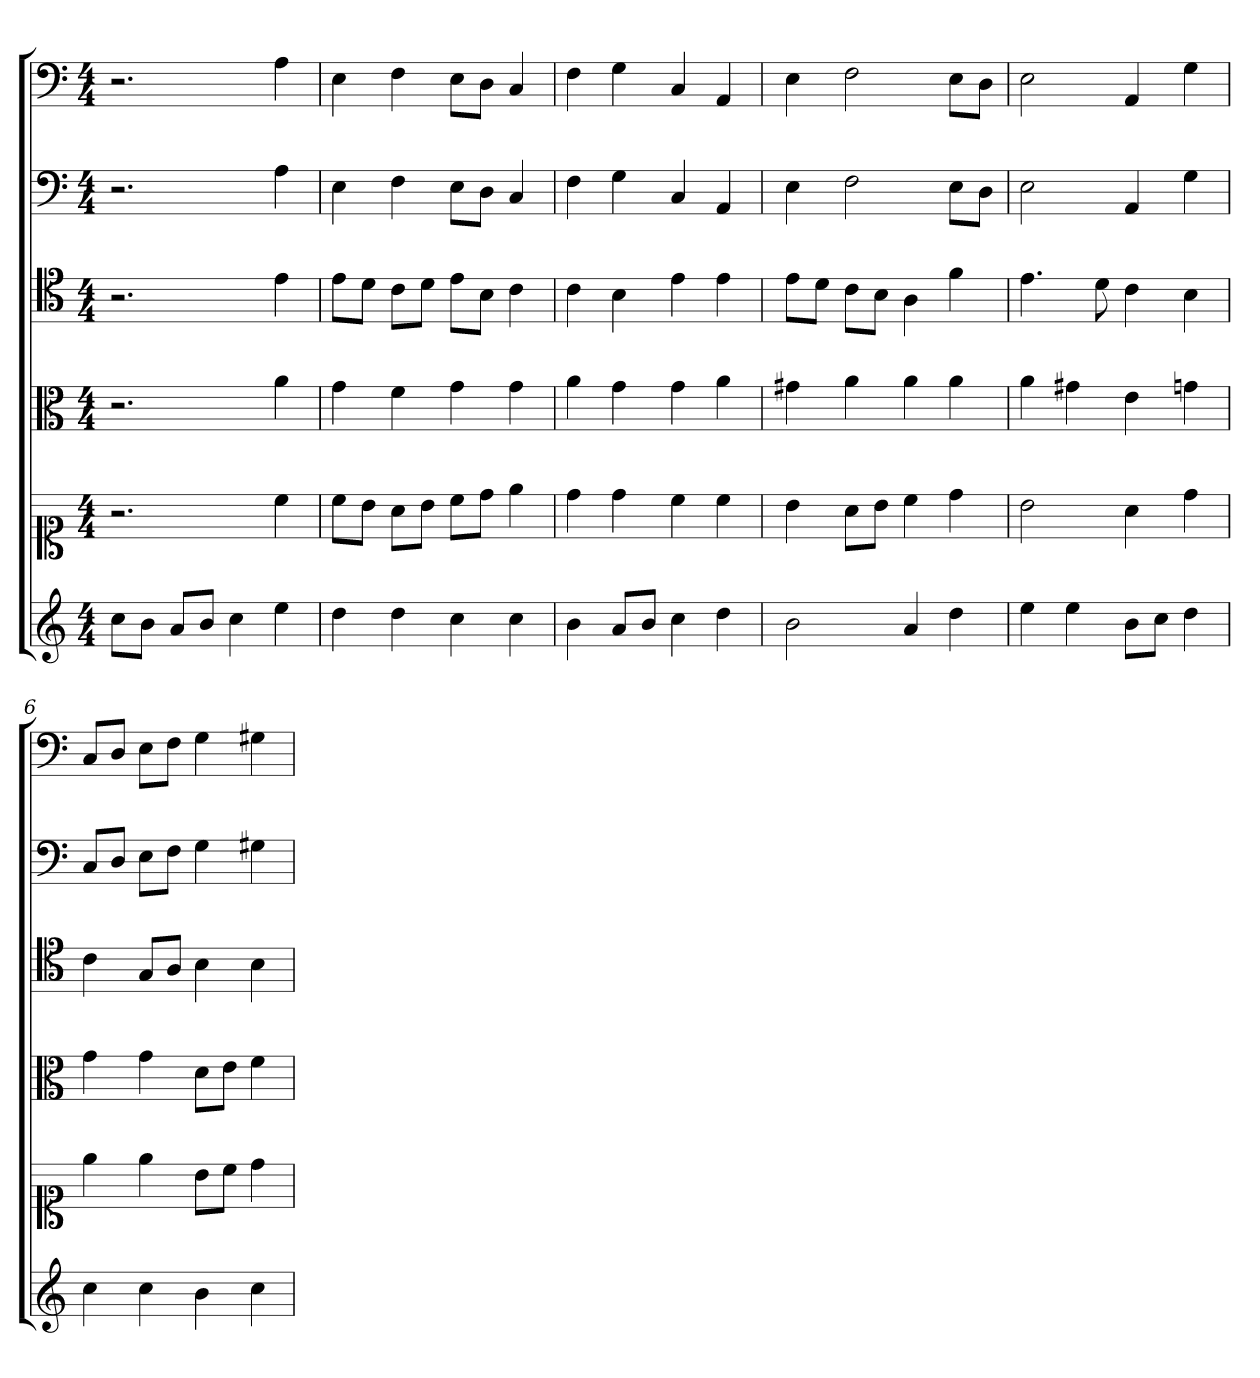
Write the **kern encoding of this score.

**kern	**kern	**kern	**kern	**kern	**kern
*part6	*part5	*part4	*part3	*part2	*part1
*staff6	*staff5	*staff4	*staff3	*staff2	*staff1
*clefG2	*clefC1	*clefC3	*clefC4	*clefF4	*clefF4
*k[]	*k[]	*k[]	*k[]	*k[]	*k[]
*a:	*a:	*a:	*a:	*a:	*a:
*M4/4	*M4/4	*M4/4	*M4/4	*M4/4	*M4/4
=1	=1	=1	=1	=1	=1
8cc\L	2.r	2.r	2.r	2.r	2.r
8b\J	.	.	.	.	.
8a/L	.	.	.	.	.
8b/J	.	.	.	.	.
4cc	.	.	.	.	.
4ee	4cc	4a	4e	4A	4A
=2	=2	=2	=2	=2	=2
4dd	8cc\L	4g	8e\L	4E	4E
.	8b\J	.	8d\J	.	.
4dd	8a\L	4f	8c\L	4F	4F
.	8b\J	.	8d\J	.	.
4cc	8cc\L	4g	8e\L	8E\L	8E\L
.	8dd\J	.	8B\J	8D\J	8D\J
4cc	4ee	4g	4c	4C	4C
=3	=3	=3	=3	=3	=3
4b	4dd	4a	4c	4F	4F
8a/L	4dd	4g	4B	4G	4G
8b/J	.	.	.	.	.
4cc	4cc	4g	4e	4C	4C
4dd	4cc	4a	4e	4AA	4AA
=4	=4	=4	=4	=4	=4
2b	4b	4g#X	8e\L	4E	4E
.	.	.	8d\J	.	.
.	8a\L	4a	8c\L	2F	2F
.	8b\J	.	8B\J	.	.
4a	4cc	4a	4A	.	.
4dd	4dd	4a	4f	8E\L	8E\L
.	.	.	.	8D\J	8D\J
=5	=5	=5	=5	=5	=5
4ee	2b	4a	4.e	2E	2E
4ee	.	4g#X	.	.	.
.	.	.	8d	.	.
8b\L	4a	4e	4c	4AA	4AA
8cc\J	.	.	.	.	.
4dd	4dd	4gn	4B	4G	4G
=6	=6	=6	=6	=6	=6
4cc	4ee	4g	4c	8C/L	8C/L
.	.	.	.	8D/J	8D/J
4cc	4ee	4g	8G/L	8E\L	8E\L
.	.	.	8A/J	8F\J	8F\J
4b	8b\L	8d\L	4B	4G	4G
.	8cc\J	8e\J	.	.	.
4cc	4dd	4f	4B	4G#X	4G#X
=	=	=	=	=	=
*-	*-	*-	*-	*-	*-
